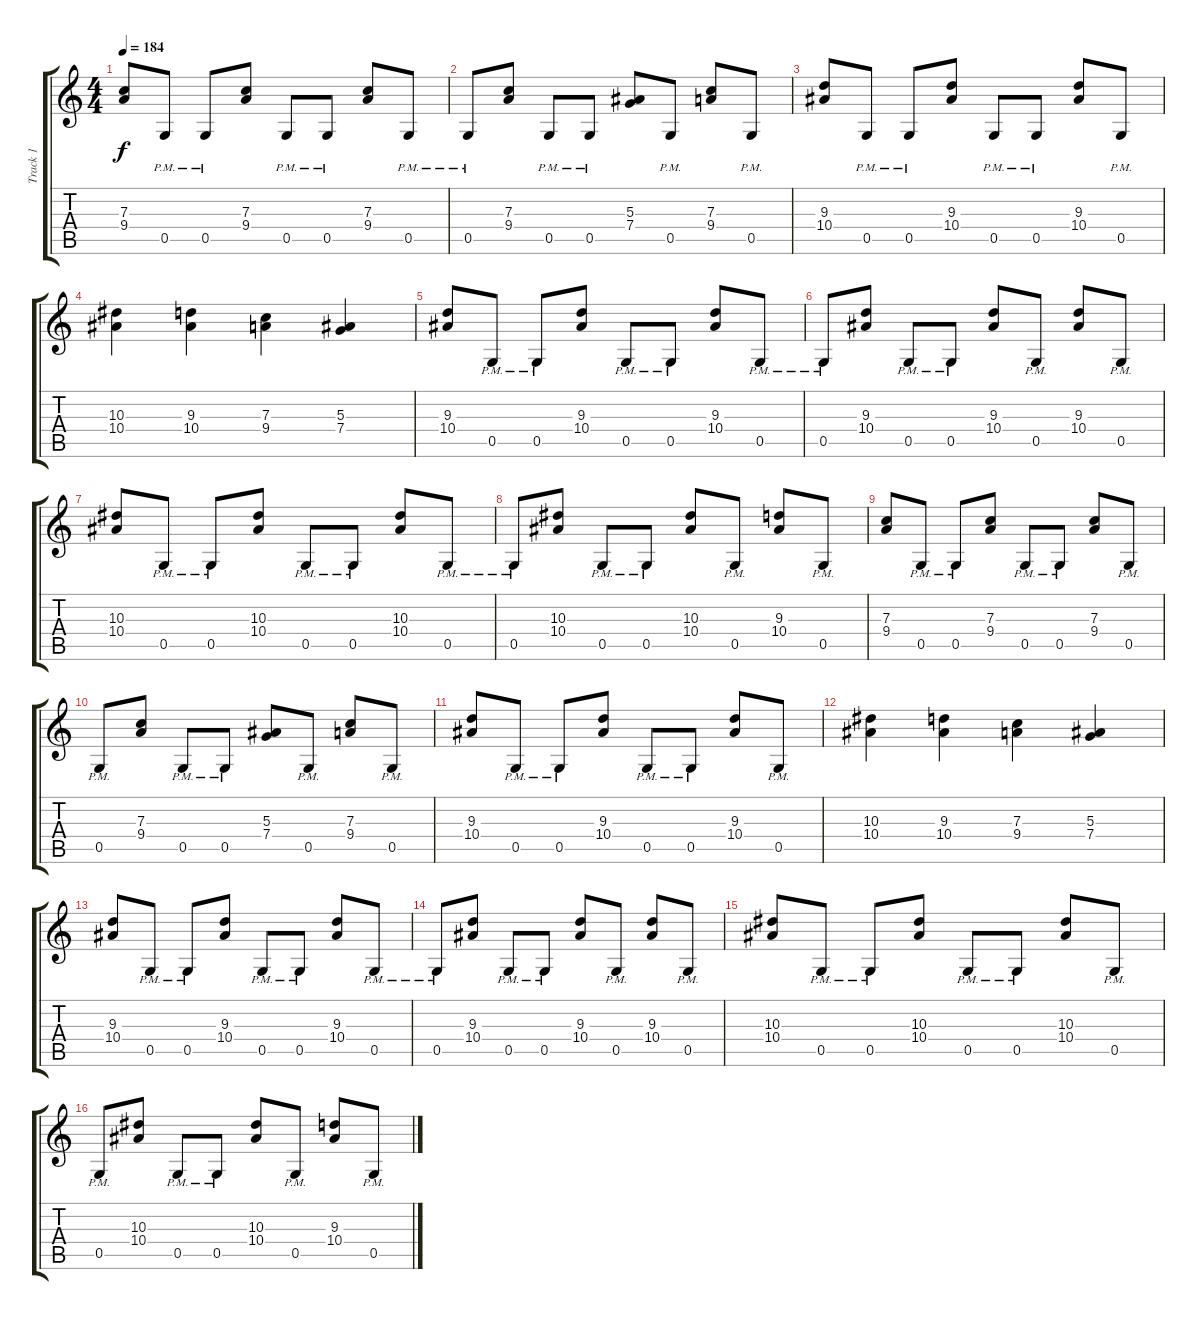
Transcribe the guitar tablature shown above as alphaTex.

\track ("Track 1" "Track 1") {instrument distortionguitar}
\staff {score tabs}
\tuning (D4 A3 F3 C3 G2 D2) {hide}
\ts (4 4)
\tempo 184
\clef g2
\ks c
(7.3 9.4).8{dy f} 0.5{pm}.8 0.5{pm}.8 (7.3 9.4).8 0.5{pm}.8 0.5{pm}.8 (7.3 9.4).8 0.5{pm}.8 |
0.5{pm}.8 (7.3 9.4).8 0.5{pm}.8 0.5{pm}.8 (5.3 7.4).8 0.5{pm}.8 (7.3 9.4).8 0.5{pm}.8 |
(9.3 10.4).8 0.5{pm}.8 0.5{pm}.8 (9.3 10.4).8 0.5{pm}.8 0.5{pm}.8 (9.3 10.4).8 0.5{pm}.8 |
(10.3 10.4).4 (9.3 10.4).4 (7.3 9.4).4 (5.3 7.4).4 |
(9.3 10.4).8 0.5{pm}.8 0.5{pm}.8 (9.3 10.4).8 0.5{pm}.8 0.5{pm}.8 (9.3 10.4).8 0.5{pm}.8 |
0.5{pm}.8 (9.3 10.4).8 0.5{pm}.8 0.5{pm}.8 (9.3 10.4).8 0.5{pm}.8 (9.3 10.4).8 0.5{pm}.8 |
(10.3 10.4).8 0.5{pm}.8 0.5{pm}.8 (10.3 10.4).8 0.5{pm}.8 0.5{pm}.8 (10.3 10.4).8 0.5{pm}.8 |
0.5{pm}.8 (10.3 10.4).8 0.5{pm}.8 0.5{pm}.8 (10.3 10.4).8 0.5{pm}.8 (9.3 10.4).8 0.5{pm}.8 |
(7.3 9.4).8 0.5{pm}.8 0.5{pm}.8 (7.3 9.4).8 0.5{pm}.8 0.5{pm}.8 (7.3 9.4).8 0.5{pm}.8 |
0.5{pm}.8 (7.3 9.4).8 0.5{pm}.8 0.5{pm}.8 (5.3 7.4).8 0.5{pm}.8 (7.3 9.4).8 0.5{pm}.8 |
(9.3 10.4).8 0.5{pm}.8 0.5{pm}.8 (9.3 10.4).8 0.5{pm}.8 0.5{pm}.8 (9.3 10.4).8 0.5{pm}.8 |
(10.3 10.4).4 (9.3 10.4).4 (7.3 9.4).4 (5.3 7.4).4 |
(9.3 10.4).8 0.5{pm}.8 0.5{pm}.8 (9.3 10.4).8 0.5{pm}.8 0.5{pm}.8 (9.3 10.4).8 0.5{pm}.8 |
0.5{pm}.8 (9.3 10.4).8 0.5{pm}.8 0.5{pm}.8 (9.3 10.4).8 0.5{pm}.8 (9.3 10.4).8 0.5{pm}.8 |
(10.3 10.4).8 0.5{pm}.8 0.5{pm}.8 (10.3 10.4).8 0.5{pm}.8 0.5{pm}.8 (10.3 10.4).8 0.5{pm}.8 |
0.5{pm}.8 (10.3 10.4).8 0.5{pm}.8 0.5{pm}.8 (10.3 10.4).8 0.5{pm}.8 (9.3 10.4).8 0.5{pm}.8
